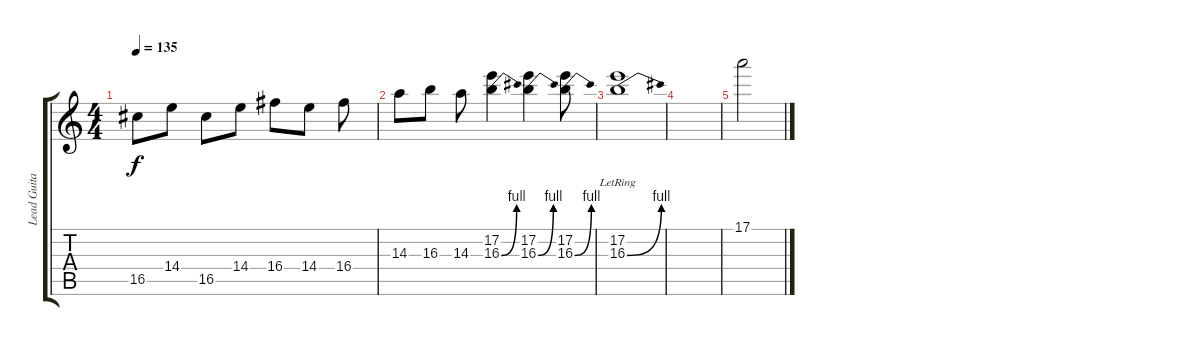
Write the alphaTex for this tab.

\track ("Lead Guitar" "Lead Guita") {instrument overdrivenguitar}
\staff {score tabs}
\tuning (E4 B3 G3 D3 A2 E2) {hide}
\ts (4 4)
\tempo 135
\clef g2
\ks c
16.5.8{dy f} 14.4.8 16.5.8 14.4.8 16.4.8 14.4.8 16.4.8 |
14.3.8 16.3.8 14.3.8 (17.2 16.3{be (bend 0 0 60 4)}).4 (17.2 16.3{be (bend 0 0 60 4)}).4 (17.2 16.3{be (bend 0 0 60 4)}).8 |
(17.2 16.3{be (bend 0 0 60 4) lr}).1 |
|
17.1.2
